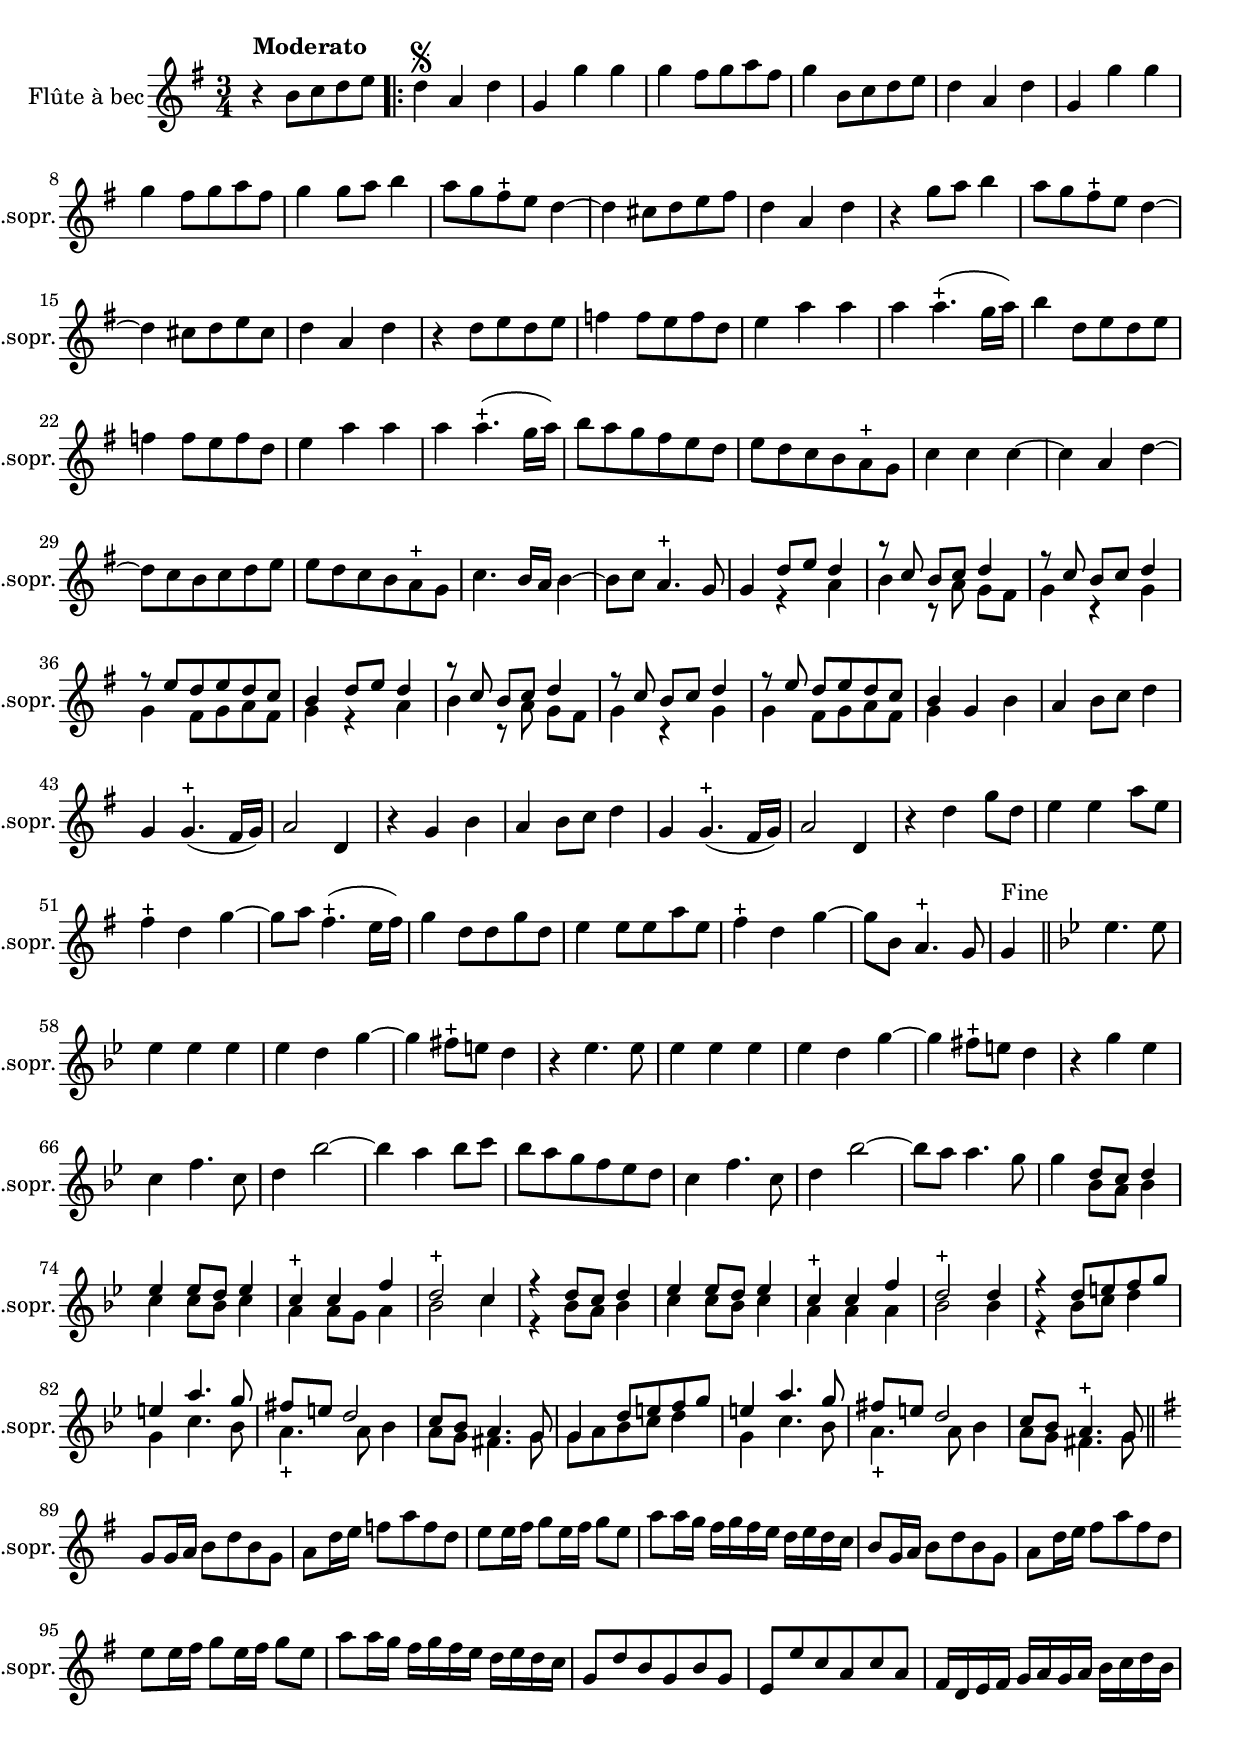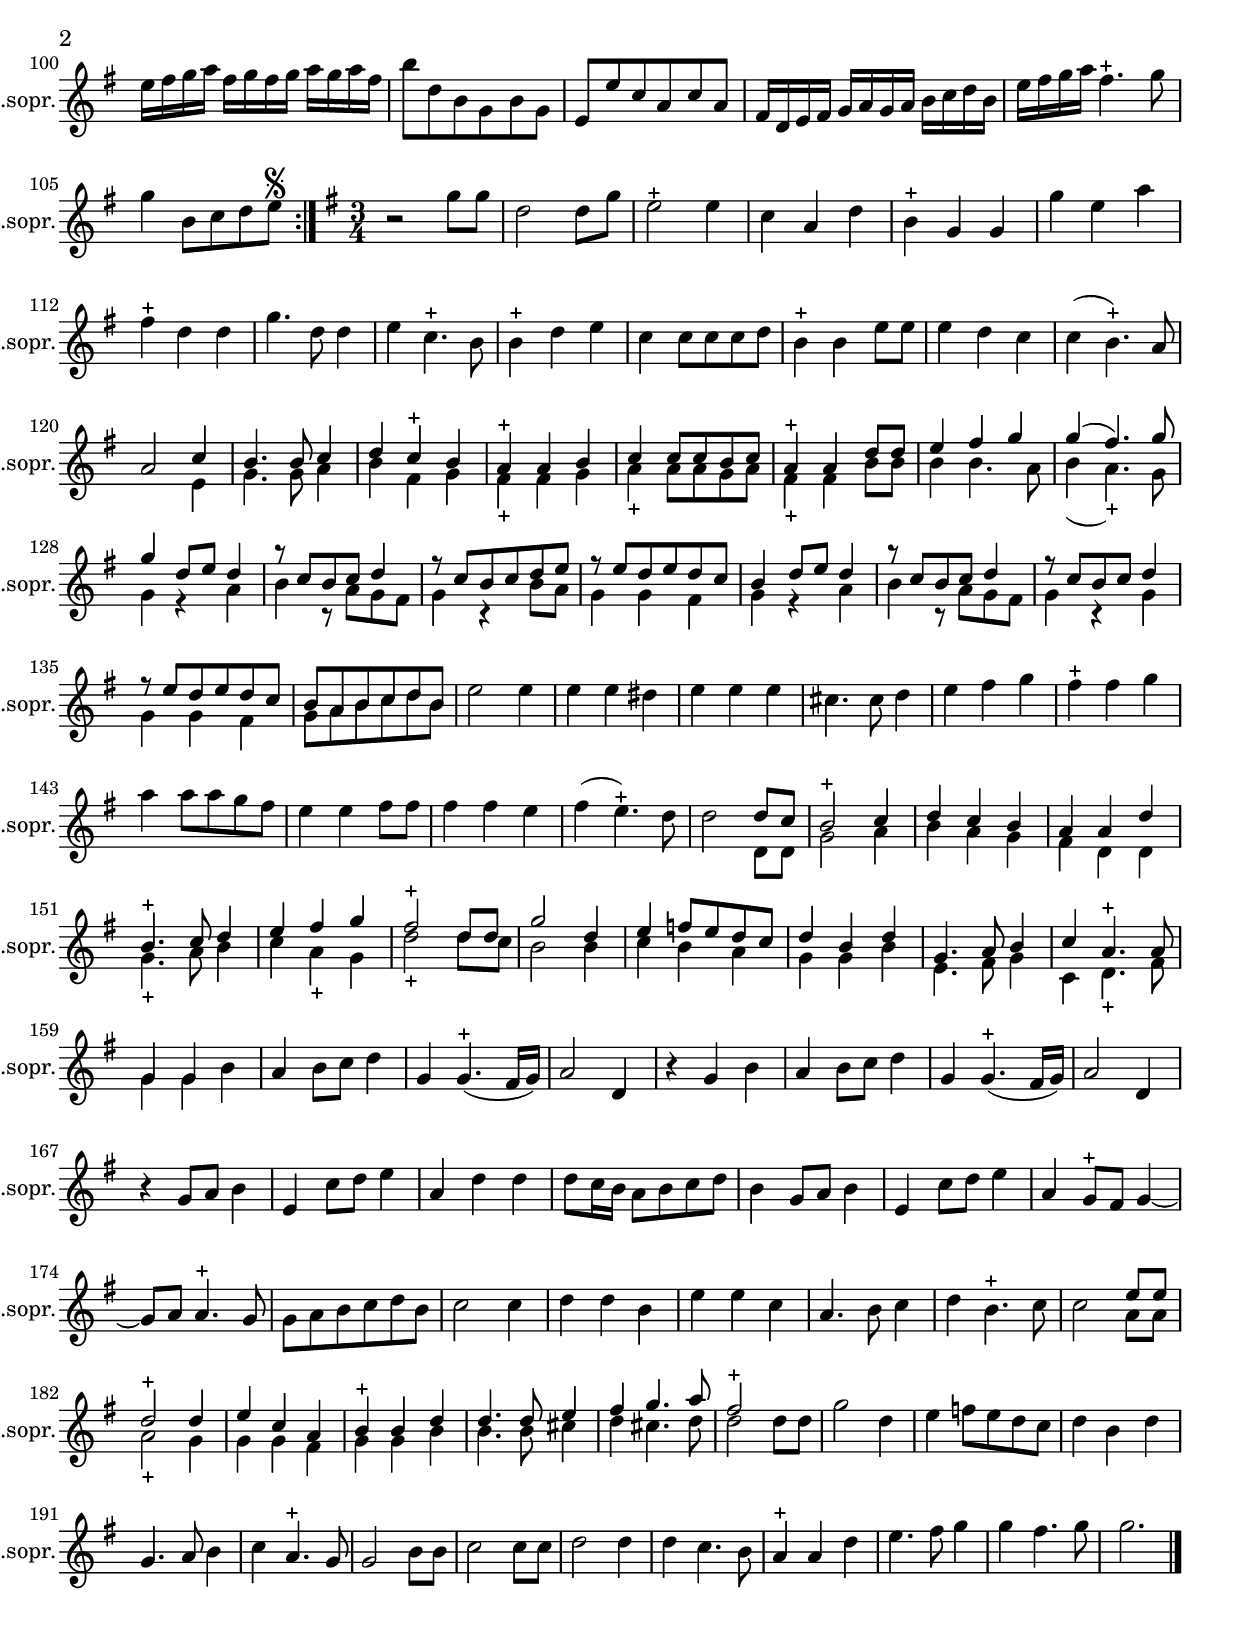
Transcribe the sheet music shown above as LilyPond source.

\version "2.17.7"

\context Voice = "recorder"

%resetBarnum = \context Score \applyContext % pour la numérotation des mesures
%  #(set-bar-number-visibility 3)
  
\relative c'' { 
	\set Staff.instrumentName = \markup { \column { "Flûte à bec" } }
	\set Staff.midiInstrument = "recorder"
	\set Staff.shortInstrumentName =#"Fl.sopr."
	\set Staff.printKeyCancellation = ##f
	\override Staff.VerticalAxisGroup.minimum-Y-extent = #'(-6 . 6)
	\override TextScript.padding = #2.0
	\override MultiMeasureRest.expand-limit = 1
	\once \override Staff.TimeSignature.style = #'()
	\override  Score.TimeSignature #'break-visibility = #end-of-line-invisible
 
%  {     \override Score.BarNumber.break-visibility =#end-of-line-invisible
%  	  \resetBarnum
%         \override  Score.BarNumber.self-alignment-X = #LEFT
%  }
  	

  %	\tempo 2=55
  	\time 3/4
        \clef "treble"
        \key g \major
         
        r4^\markup \bold "Moderato" b8 c d e \bar ".|:" | d4 \segno a d | g, g' g | g fis8 g a fis | g4 b,8 c d e 
%736
	d4 a d | g, g' g | g fis8 g a fis | g4 g8 a b4 | a8 g fis-+ e d4~ 
%741	
	d cis8 d e fis | d4 a d | r g8 a b4 | a8 g fis-+ e d4~ | d cis8 d e cis | 
%746
	d4 a d | r4 d8 e d e | f4 f8 e f d | e4 a a |  a a4.-+ (g16 a) | 
	b4 d,8 e d e | f4 f8 e f d | e4 a a |
% page 214
	a4 a4.-+ (g16 a) | b8 a g fis e d | e d c b a-+ g| c4 c c~ | c a d~ | d8 c b c d e |
%760
	e d c b a-+ g | c4. b16 a b4~ | b8 c a4.-+ g8 |
	%33
	g4 
% début à 2 voix	
	<<	{d'8 e d4 | r8 c b [c] d4 | r8 c b [c] d4 | } \\
		{r4 a | b r8 a g [fis] | g4 r g | }
	>>		
%36
	
<<	{r8 e' d e d c | b4 d8 e d4 | r8 c b [c] d4 r8 c b [c] d4 | r8 e d [e d c] | b4 } \\
	{ g4 fis8 g a fis | g4 r a | b r8 a g [fis] | g4 r g | g fis8 g a fis | g4 }
>>	
%42
	g4 b a4 b8 c d4 | g, g4.-+ (fis16 g) | a2 d,4 | r4 g b | a b8 c d4 |
%page 216
	g,4 g4.-+ (fis16 g) | a2 d,4 | r d' g8 d | e4 e a8 e | fis4-+ d  g~|
%782
	g8 a fis4.-+ (e16 fis) | g4 d8 d g d | e4 e8 e a e | fis4-+ d g~ | g8 b, a4.-+ g8 |
%page 217
	g4^\markup "Fine" \bar "||" 
	
	\key bes \major 
	
	es'4. es8 | es4 es es | es d g~ g fis8-+ e d4 | r4 es4. es8 |
%792
	es4 es es | es d g~ | g fis8-+ e d4 | r g es | c f4. c8 |
%797
	d4 bes'2~ | bes4 a bes8 c | bes a g f es d | c4 f4. c8 | d4 bes'2~ |
%802
	bes8 a a4. g8 | g4 
	
	<<
		{ d8 c d4 | es4 es8 d es4 | c4-+ c f | d2-+ c4 | } \\
		{ bes8 a bes4 | c c8 bes c4 | a a8 g a4 | bes2 c4   }
	>>		
			
		
%page 219
	<<
	{r4 d8 c d4 | es4 es8 d es4 | c-+ c f | d2-+ d4 | r4 d8 e f g |} \\
	{ r4 bes,8 a bes4 | c c8 bes c4 | a4 a a | bes2 bes4 r4 bes8 c d4 }
	>>		
%812
<<	{ e4 a4. g8 | fis8 e d2 c8 bes a4.g8 | g4 d'8 e f g | } \\
	{ g,4 c4. bes8 |a4.-+ a8 bes4 | a8 g fis4. g8 | g a bes c d4 }
>>
% 816
<<	{ e4 a4. g8 | fis e d2 | c8 bes a4.-+ g8 } \\
	{g4 c4. bes8 | a4.-+ a8 bes 4 | a8 g fis4. g8 }
>>
 \bar "||" 
	\key g \major g8 g16 a b8 d b g | 
% Page 220 - mesure 820
	a8 d16 e f8 a f d | e e16 fis g8 e16 fis g8 e | 
	a a16 g fis g fis e d e d c |b8 g16 a b8 d b g |
%824
	a d16 e fis8 a fis d | e e16 fis g8 e16 fis g8 e | 
	a a16 g fis g fis e d e d c |
%827
	g8 d' b g b g | e e' c a c a | fis16 d e fis g a g a b c d b | 
	e fis g a fis g fis g a g a fis | b8 d, b g b g | 
%832
	e e' c a c a | fis16 d e fis g a g a b c d b | 
	e fis g a fis4.-+ g8 | g4 b,8 c d e \segno \bar ":|." %\pageBreak
	
	\time 3/4
%Page 222
	\key g \major
	r2 g8 g | d2 d8 g | e2-+ e4 | c a d | b4-+ g g |
	g' e a | fis-+ d d | g4. d8 d4 | e c4.-+ b8 | b4-+ d e |
%page 223 mes. 846
	c4 c8 c c d | b4-+ b e8 e | e4 d c | c (b4.)-+ a8 | a2 
	<<{ c4 } \\ { e,4} >>
% partie à deux voix, mesure 	
%121
<<  	{b'4. b8 c4 | d c-+ b | a-+ a4 b | c c8 c b c | a4-+ a d8 d | } \\
	{g,4. g8 a4 | b fis g | fis-+ fis g | a-+ a8 a g a | fis4-+ fis b8 b }
>>

%856 page 224 (mes. 126)
<<	{ e4 fis g | g4 (fis4.) g8 | g4 d8 e d4 | r8 c b8 c d4 | r8 c b c d e } \\
	{b4 b4. a8 | b4 (a4.)-+ g8 | g4 r a | b4 r8 a g fis | g4 r b8 a }
>>
% 131
<<	{r8 e' d e d c | b4 d8 e d4 | r8 c b c d4 | r8 c b c d4 | r8 e d e d c | } \\
	{ g4 g fis | g r a | b r8 a g fis | g4 r g | g g fis |}
>>
%136 page 225
<<	{b8 a b c d b | } \\
	{ g8 a b c d b }	
>>
%137 partie commune
		e2 e4 | e e dis | e e e | cis4. cis8 d4 |
		
%page 866
	
	e fis g | fis-+ fis g | a a8 a g fis | e4 e fis8 fis | 
%page 226
	fis4 fis e | fis (e4.-+) d8 | d2 % \break
% nouvelle séquence à deux voix
<<	{d8 c | b2-+ c4 | d c b | } \\
	{d,8 d | g2 a4 | b a g }
>>	

%880 ou 150
<<	{ a4 a d | b4.-+ c8 d4 | e fis g | fis2-+  d8 d | g2 d4
		e4 f8 e d c | d4 b d | g,4. a8 b4 | c4 a4.-+ a8 | } \\
	{fis4 d d | g4.-+a8 b4 | c a-+ g | d'2-+ d8 c | b2 b4 |
		c4 b a | g g b | e,4. fis8 g4 | c,4 d4.-+ fis8 |  }
>>	
%page 227
<<	{ g4 g} \\ { g4 g }
>>	
		b | a b8 c d4 | g, g4.-+ (fis16 g) | a2 d,4 | r g b |
	a b8 c d4 | g, g4.-+ (fis16 g) | a2 d,4 | r g8 a b4 | e, c'8 d e4 |
% page 228
	a,4 d d | d8 c16 b a8 b c d | b4 g8 a b4 | e, c'8 d e4 | 
	a, g8-+ fis g4~ g8 a a4.-+ g8 |
%905
	g8 a b c d b | c2 c4 | d d b | e e c | a4. b8 c4 |
%page 229
	d4 b4.-+ c8 | c2 
% nouvelle séquence à 2 voix (3ème temps mes.181	
<<	{e8 e | d2-+ d4 | e c a | b4-+ b d | d4. d8 e4 | fis g4. a8 | fis2-+ }\\ 
	{a,8 a | a2-+ g4 | g g fis | g g b | b4. b8 cis4 | d cis4. d8 | d2 }
>>	
	
	
	d8 d | g2 d4 | e f8 e d c 
%page 230
	d4 b d | g,4. a8 b4 | c a4.-+ g8 | g2b8 b | c2 c8 c |
	d2 d4 | d c4. b8 | a4-+ a d | e4. fis8 g4 | g fis4. g8 | g2. \bar "|."	
	

 
} %fin 1er dessus


                
%%%%%%%%%%%%%%%%%%          fin 1er dessus       %%%%%%%%%%%%%%%%%%%%%%%%%%%%

